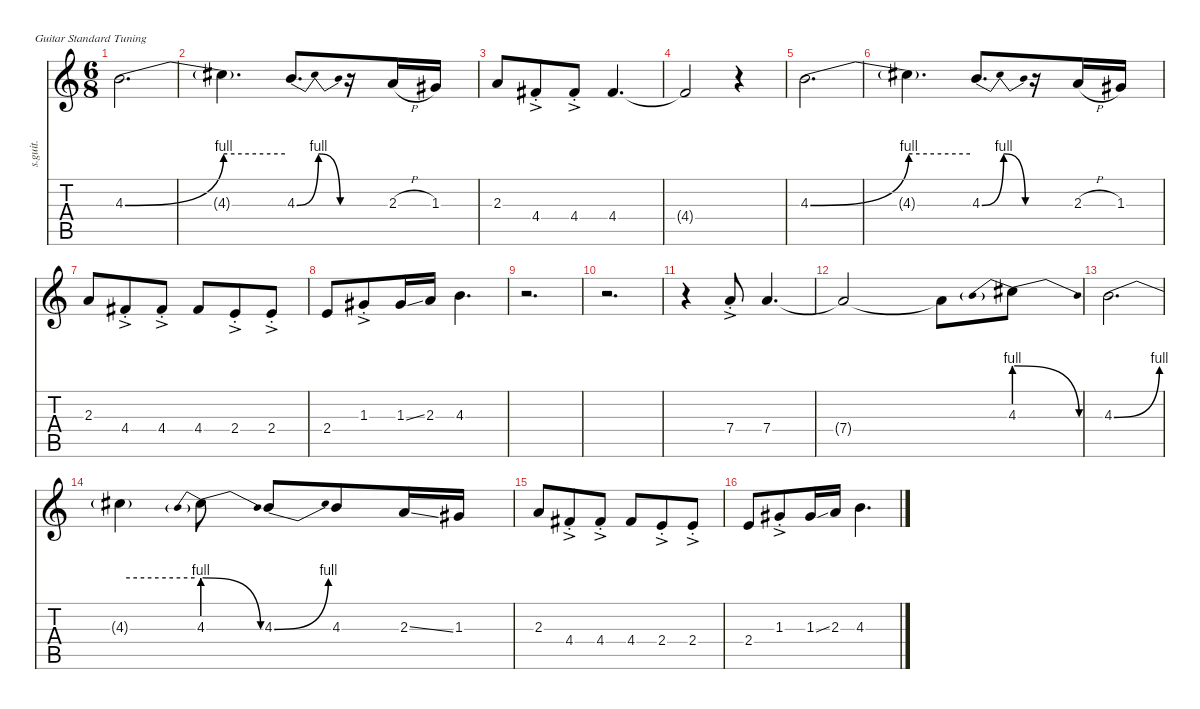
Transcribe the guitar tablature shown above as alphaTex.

\defaultSystemsLayout 4
\hideDynamics
\bracketExtendMode nobrackets
\track ("Kirk Hammett - Lead Guitar" "s.guit.") {instrument distortionguitar}
\staff {score tabs}
\tuning (E4 B3 G3 D3 A2 E2)
\ts (6 8)
\tempo (78 hide)
\clef g2
\ks c
4.3{be (bend 0 0 15 4)}.2{d lyrics (0 "") lyrics (1 "") lyrics (2 "") lyrics (3 "") lyrics (4 "") dy f} |
4.3{be (hold 0 4 60 4) t}.4{d lyrics (0 "") lyrics (1 "") lyrics (2 "") lyrics (3 "") lyrics (4 "") dy p} 4.3{be (bendrelease 0 0 30 4 30 4 60 0)}.8{d lyrics (0 "") lyrics (1 "") lyrics (2 "") lyrics (3 "") lyrics (4 "") dy f} r.16 2.3{h}.16{lyrics (0 "") lyrics (1 "") lyrics (2 "") lyrics (3 "") lyrics (4 "")} 1.3{acc #}.16{lyrics (0 "") lyrics (1 "") lyrics (2 "") lyrics (3 "") lyrics (4 "")} |
2.3.8{lyrics (0 "") lyrics (1 "") lyrics (2 "") lyrics (3 "") lyrics (4 "")} 4.4{ac st acc #}.8{lyrics (0 "") lyrics (1 "") lyrics (2 "") lyrics (3 "") lyrics (4 "") dy ppp} 4.4{ac st acc #}.8{lyrics (0 "") lyrics (1 "") lyrics (2 "") lyrics (3 "") lyrics (4 "")} 4.4{acc #}.4{d lyrics (0 "") lyrics (1 "") lyrics (2 "") lyrics (3 "") lyrics (4 "") dy f} |
4.4{t acc #}.2{lyrics (0 "") lyrics (1 "") lyrics (2 "") lyrics (3 "") lyrics (4 "")} r.4 |
4.3{be (bend 0 0 15 4)}.2{d lyrics (0 "") lyrics (1 "") lyrics (2 "") lyrics (3 "") lyrics (4 "")} |
4.3{be (hold 0 4 60 4) t}.4{d lyrics (0 "") lyrics (1 "") lyrics (2 "") lyrics (3 "") lyrics (4 "") dy p} 4.3{be (bendrelease 0 0 30 4 30 4 60 0)}.8{d lyrics (0 "") lyrics (1 "") lyrics (2 "") lyrics (3 "") lyrics (4 "") dy f} r.16 2.3{h}.16{lyrics (0 "") lyrics (1 "") lyrics (2 "") lyrics (3 "") lyrics (4 "")} 1.3{acc #}.16{lyrics (0 "") lyrics (1 "") lyrics (2 "") lyrics (3 "") lyrics (4 "")} |
2.3.8{lyrics (0 "") lyrics (1 "") lyrics (2 "") lyrics (3 "") lyrics (4 "")} 4.4{ac st acc #}.8{lyrics (0 "") lyrics (1 "") lyrics (2 "") lyrics (3 "") lyrics (4 "") dy ppp} 4.4{ac st acc #}.8{lyrics (0 "") lyrics (1 "") lyrics (2 "") lyrics (3 "") lyrics (4 "")} 4.4{acc #}.8{lyrics (0 "") lyrics (1 "") lyrics (2 "") lyrics (3 "") lyrics (4 "") dy f} 2.4{ac st}.8{lyrics (0 "") lyrics (1 "") lyrics (2 "") lyrics (3 "") lyrics (4 "") dy ppp} 2.4{ac st}.8{lyrics (0 "") lyrics (1 "") lyrics (2 "") lyrics (3 "") lyrics (4 "")} |
2.4.8{lyrics (0 "") lyrics (1 "") lyrics (2 "") lyrics (3 "") lyrics (4 "") dy f} 1.3{ac st acc #}.8{lyrics (0 "") lyrics (1 "") lyrics (2 "") lyrics (3 "") lyrics (4 "") dy ppp} 1.3{ss acc #}.16{lyrics (0 "") lyrics (1 "") lyrics (2 "") lyrics (3 "") lyrics (4 "") dy f} 2.3.16{lyrics (0 "") lyrics (1 "") lyrics (2 "") lyrics (3 "") lyrics (4 "")} 4.3.4{d lyrics (0 "") lyrics (1 "") lyrics (2 "") lyrics (3 "") lyrics (4 "")} |
r.2{d} |
r.2{d} |
r.4 7.4{ac st}.8{lyrics (0 "") lyrics (1 "") lyrics (2 "") lyrics (3 "") lyrics (4 "") dy ppp} 7.4.4{d lyrics (0 "") lyrics (1 "") lyrics (2 "") lyrics (3 "") lyrics (4 "") dy f} |
7.4{t}.2{lyrics (0 "") lyrics (1 "") lyrics (2 "") lyrics (3 "") lyrics (4 "")} 7.4{t}.8{lyrics (0 "") lyrics (1 "") lyrics (2 "") lyrics (3 "") lyrics (4 "")} 4.3{be (prebendrelease 0 4 30 0)}.8{lyrics (0 "") lyrics (1 "") lyrics (2 "") lyrics (3 "") lyrics (4 "")} |
4.3{be (bend 0 0 15 4)}.2{d lyrics (0 "") lyrics (1 "") lyrics (2 "") lyrics (3 "") lyrics (4 "")} |
4.3{be (hold 0 4 60 4) t}.4{lyrics (0 "") lyrics (1 "") lyrics (2 "") lyrics (3 "") lyrics (4 "")} 4.3{be (prebendrelease 0 4 30 0)}.8{lyrics (0 "") lyrics (1 "") lyrics (2 "") lyrics (3 "") lyrics (4 "")} 4.3{be (bend 0 0 15 4)}.8{lyrics (0 "") lyrics (1 "") lyrics (2 "") lyrics (3 "") lyrics (4 "")} 4.3.8{lyrics (0 "") lyrics (1 "") lyrics (2 "") lyrics (3 "") lyrics (4 "")} 2.3{ss}.16{lyrics (0 "") lyrics (1 "") lyrics (2 "") lyrics (3 "") lyrics (4 "")} 1.3{acc #}.16{lyrics (0 "") lyrics (1 "") lyrics (2 "") lyrics (3 "") lyrics (4 "")} |
2.3.8{lyrics (0 "") lyrics (1 "") lyrics (2 "") lyrics (3 "") lyrics (4 "")} 4.4{ac st acc #}.8{lyrics (0 "") lyrics (1 "") lyrics (2 "") lyrics (3 "") lyrics (4 "") dy ppp} 4.4{ac st acc #}.8{lyrics (0 "") lyrics (1 "") lyrics (2 "") lyrics (3 "") lyrics (4 "")} 4.4{acc #}.8{lyrics (0 "") lyrics (1 "") lyrics (2 "") lyrics (3 "") lyrics (4 "") dy f} 2.4{ac st}.8{lyrics (0 "") lyrics (1 "") lyrics (2 "") lyrics (3 "") lyrics (4 "") dy ppp} 2.4{ac st}.8{lyrics (0 "") lyrics (1 "") lyrics (2 "") lyrics (3 "") lyrics (4 "")} |
2.4.8{lyrics (0 "") lyrics (1 "") lyrics (2 "") lyrics (3 "") lyrics (4 "") dy f} 1.3{ac st acc #}.8{lyrics (0 "") lyrics (1 "") lyrics (2 "") lyrics (3 "") lyrics (4 "") dy ppp} 1.3{ss acc #}.16{lyrics (0 "") lyrics (1 "") lyrics (2 "") lyrics (3 "") lyrics (4 "") dy f} 2.3.16{lyrics (0 "") lyrics (1 "") lyrics (2 "") lyrics (3 "") lyrics (4 "")} 4.3.4{d lyrics (0 "") lyrics (1 "") lyrics (2 "") lyrics (3 "") lyrics (4 "")}
